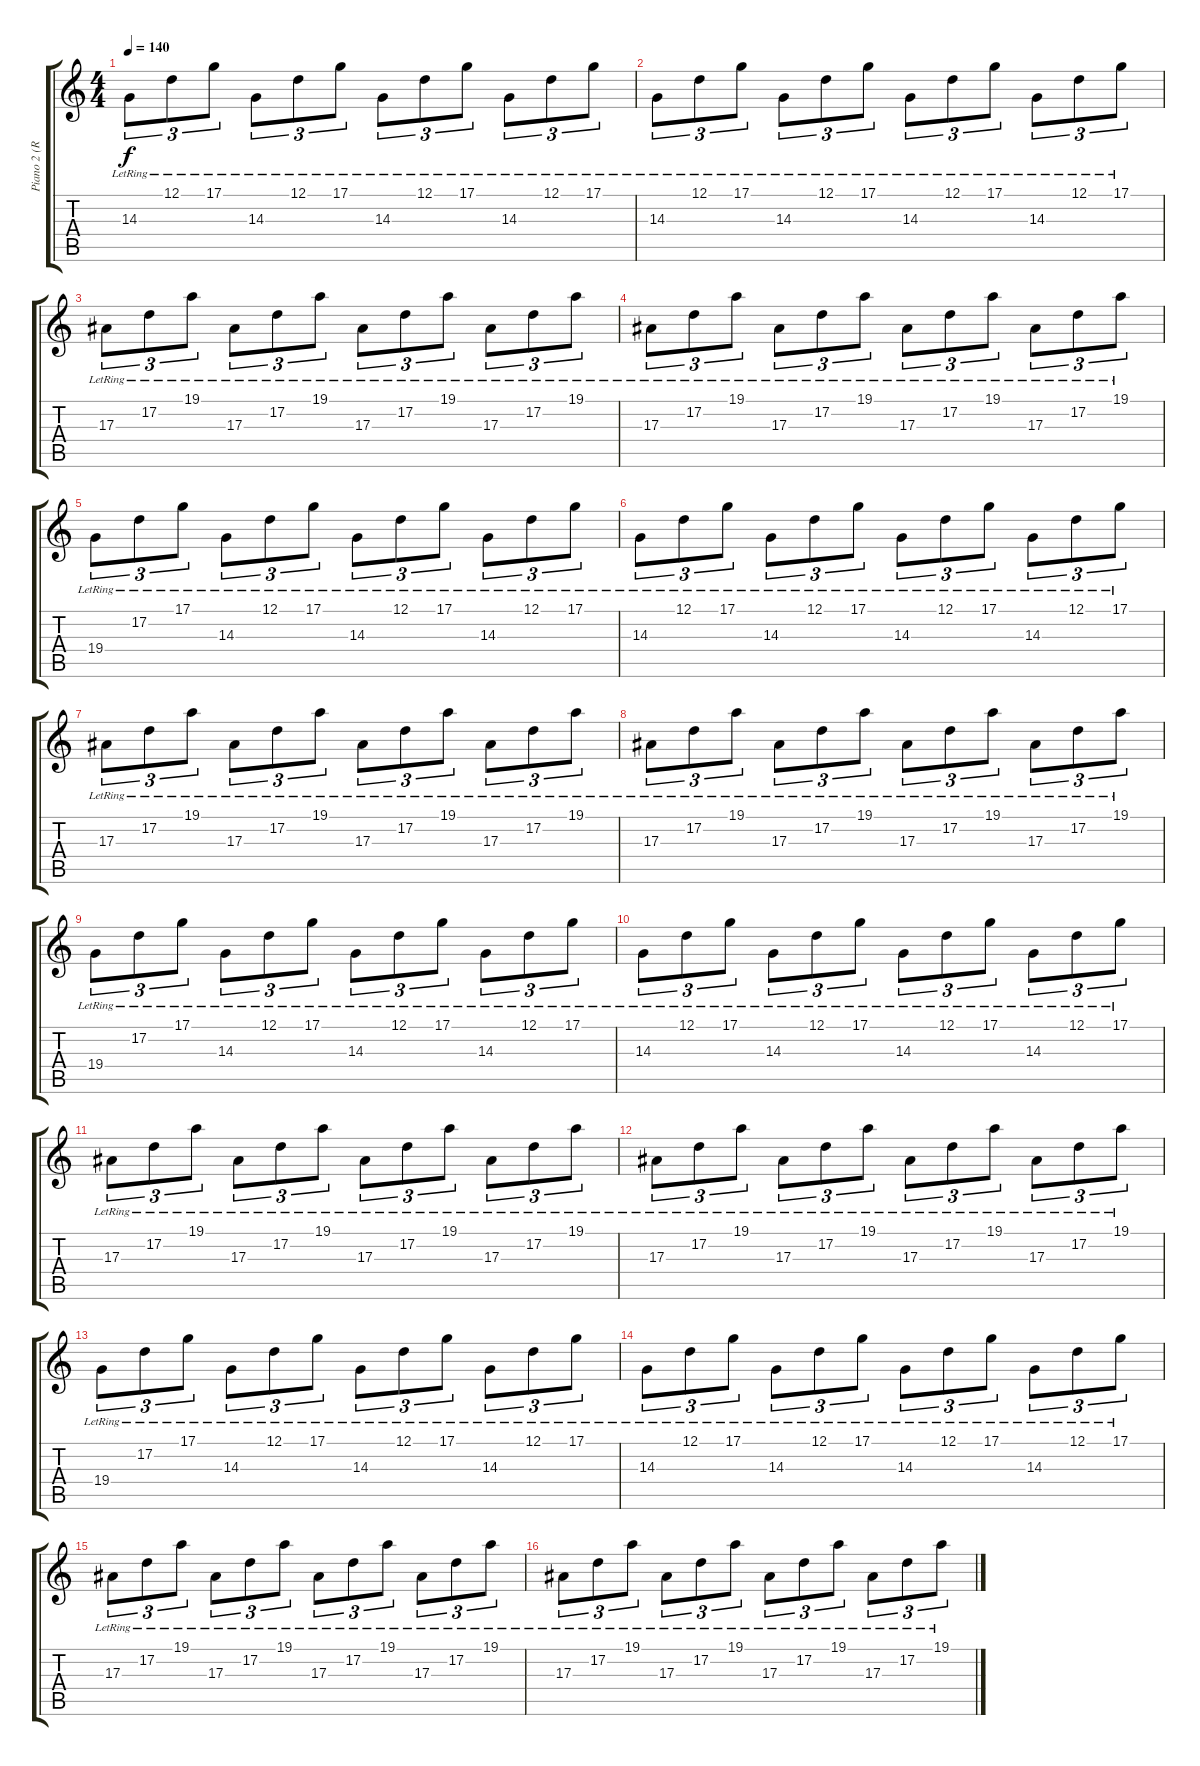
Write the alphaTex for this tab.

\track ("Piano 2 (Right Hand)" "Piano 2 (R") {instrument brightacousticpiano}
\staff {score tabs}
\tuning (D4 A3 F3 C3 G2 C2) {hide}
\ts (4 4)
\tempo 140
\clef g2
\ks c
14.3{lr}.8{tu (3 2) dy f} 12.1{lr}.8{tu (3 2)} 17.1{lr}.8{tu (3 2)} 14.3{lr}.8{tu (3 2)} 12.1{lr}.8{tu (3 2)} 17.1{lr}.8{tu (3 2)} 14.3{lr}.8{tu (3 2)} 12.1{lr}.8{tu (3 2)} 17.1{lr}.8{tu (3 2)} 14.3{lr}.8{tu (3 2)} 12.1{lr}.8{tu (3 2)} 17.1{lr}.8{tu (3 2)} |
14.3{lr}.8{tu (3 2)} 12.1{lr}.8{tu (3 2)} 17.1{lr}.8{tu (3 2)} 14.3{lr}.8{tu (3 2)} 12.1{lr}.8{tu (3 2)} 17.1{lr}.8{tu (3 2)} 14.3{lr}.8{tu (3 2)} 12.1{lr}.8{tu (3 2)} 17.1{lr}.8{tu (3 2)} 14.3{lr}.8{tu (3 2)} 12.1{lr}.8{tu (3 2)} 17.1{lr}.8{tu (3 2)} |
17.3{lr}.8{tu (3 2)} 17.2{lr}.8{tu (3 2)} 19.1{lr}.8{tu (3 2)} 17.3{lr}.8{tu (3 2)} 17.2{lr}.8{tu (3 2)} 19.1{lr}.8{tu (3 2)} 17.3{lr}.8{tu (3 2)} 17.2{lr}.8{tu (3 2)} 19.1{lr}.8{tu (3 2)} 17.3{lr}.8{tu (3 2)} 17.2{lr}.8{tu (3 2)} 19.1{lr}.8{tu (3 2)} |
17.3{lr}.8{tu (3 2)} 17.2{lr}.8{tu (3 2)} 19.1{lr}.8{tu (3 2)} 17.3{lr}.8{tu (3 2)} 17.2{lr}.8{tu (3 2)} 19.1{lr}.8{tu (3 2)} 17.3{lr}.8{tu (3 2)} 17.2{lr}.8{tu (3 2)} 19.1{lr}.8{tu (3 2)} 17.3{lr}.8{tu (3 2)} 17.2{lr}.8{tu (3 2)} 19.1{lr}.8{tu (3 2)} |
19.4{lr}.8{tu (3 2)} 17.2{lr}.8{tu (3 2)} 17.1{lr}.8{tu (3 2)} 14.3{lr}.8{tu (3 2)} 12.1{lr}.8{tu (3 2)} 17.1{lr}.8{tu (3 2)} 14.3{lr}.8{tu (3 2)} 12.1{lr}.8{tu (3 2)} 17.1{lr}.8{tu (3 2)} 14.3{lr}.8{tu (3 2)} 12.1{lr}.8{tu (3 2)} 17.1{lr}.8{tu (3 2)} |
14.3{lr}.8{tu (3 2)} 12.1{lr}.8{tu (3 2)} 17.1{lr}.8{tu (3 2)} 14.3{lr}.8{tu (3 2)} 12.1{lr}.8{tu (3 2)} 17.1{lr}.8{tu (3 2)} 14.3{lr}.8{tu (3 2)} 12.1{lr}.8{tu (3 2)} 17.1{lr}.8{tu (3 2)} 14.3{lr}.8{tu (3 2)} 12.1{lr}.8{tu (3 2)} 17.1{lr}.8{tu (3 2)} |
17.3{lr}.8{tu (3 2)} 17.2{lr}.8{tu (3 2)} 19.1{lr}.8{tu (3 2)} 17.3{lr}.8{tu (3 2)} 17.2{lr}.8{tu (3 2)} 19.1{lr}.8{tu (3 2)} 17.3{lr}.8{tu (3 2)} 17.2{lr}.8{tu (3 2)} 19.1{lr}.8{tu (3 2)} 17.3{lr}.8{tu (3 2)} 17.2{lr}.8{tu (3 2)} 19.1{lr}.8{tu (3 2)} |
17.3{lr}.8{tu (3 2)} 17.2{lr}.8{tu (3 2)} 19.1{lr}.8{tu (3 2)} 17.3{lr}.8{tu (3 2)} 17.2{lr}.8{tu (3 2)} 19.1{lr}.8{tu (3 2)} 17.3{lr}.8{tu (3 2)} 17.2{lr}.8{tu (3 2)} 19.1{lr}.8{tu (3 2)} 17.3{lr}.8{tu (3 2)} 17.2{lr}.8{tu (3 2)} 19.1{lr}.8{tu (3 2)} |
19.4{lr}.8{tu (3 2)} 17.2{lr}.8{tu (3 2)} 17.1{lr}.8{tu (3 2)} 14.3{lr}.8{tu (3 2)} 12.1{lr}.8{tu (3 2)} 17.1{lr}.8{tu (3 2)} 14.3{lr}.8{tu (3 2)} 12.1{lr}.8{tu (3 2)} 17.1{lr}.8{tu (3 2)} 14.3{lr}.8{tu (3 2)} 12.1{lr}.8{tu (3 2)} 17.1{lr}.8{tu (3 2)} |
14.3{lr}.8{tu (3 2)} 12.1{lr}.8{tu (3 2)} 17.1{lr}.8{tu (3 2)} 14.3{lr}.8{tu (3 2)} 12.1{lr}.8{tu (3 2)} 17.1{lr}.8{tu (3 2)} 14.3{lr}.8{tu (3 2)} 12.1{lr}.8{tu (3 2)} 17.1{lr}.8{tu (3 2)} 14.3{lr}.8{tu (3 2)} 12.1{lr}.8{tu (3 2)} 17.1{lr}.8{tu (3 2)} |
17.3{lr}.8{tu (3 2)} 17.2{lr}.8{tu (3 2)} 19.1{lr}.8{tu (3 2)} 17.3{lr}.8{tu (3 2)} 17.2{lr}.8{tu (3 2)} 19.1{lr}.8{tu (3 2)} 17.3{lr}.8{tu (3 2)} 17.2{lr}.8{tu (3 2)} 19.1{lr}.8{tu (3 2)} 17.3{lr}.8{tu (3 2)} 17.2{lr}.8{tu (3 2)} 19.1{lr}.8{tu (3 2)} |
17.3{lr}.8{tu (3 2)} 17.2{lr}.8{tu (3 2)} 19.1{lr}.8{tu (3 2)} 17.3{lr}.8{tu (3 2)} 17.2{lr}.8{tu (3 2)} 19.1{lr}.8{tu (3 2)} 17.3{lr}.8{tu (3 2)} 17.2{lr}.8{tu (3 2)} 19.1{lr}.8{tu (3 2)} 17.3{lr}.8{tu (3 2)} 17.2{lr}.8{tu (3 2)} 19.1{lr}.8{tu (3 2)} |
19.4{lr}.8{tu (3 2)} 17.2{lr}.8{tu (3 2)} 17.1{lr}.8{tu (3 2)} 14.3{lr}.8{tu (3 2)} 12.1{lr}.8{tu (3 2)} 17.1{lr}.8{tu (3 2)} 14.3{lr}.8{tu (3 2)} 12.1{lr}.8{tu (3 2)} 17.1{lr}.8{tu (3 2)} 14.3{lr}.8{tu (3 2)} 12.1{lr}.8{tu (3 2)} 17.1{lr}.8{tu (3 2)} |
14.3{lr}.8{tu (3 2)} 12.1{lr}.8{tu (3 2)} 17.1{lr}.8{tu (3 2)} 14.3{lr}.8{tu (3 2)} 12.1{lr}.8{tu (3 2)} 17.1{lr}.8{tu (3 2)} 14.3{lr}.8{tu (3 2)} 12.1{lr}.8{tu (3 2)} 17.1{lr}.8{tu (3 2)} 14.3{lr}.8{tu (3 2)} 12.1{lr}.8{tu (3 2)} 17.1{lr}.8{tu (3 2)} |
17.3{lr}.8{tu (3 2)} 17.2{lr}.8{tu (3 2)} 19.1{lr}.8{tu (3 2)} 17.3{lr}.8{tu (3 2)} 17.2{lr}.8{tu (3 2)} 19.1{lr}.8{tu (3 2)} 17.3{lr}.8{tu (3 2)} 17.2{lr}.8{tu (3 2)} 19.1{lr}.8{tu (3 2)} 17.3{lr}.8{tu (3 2)} 17.2{lr}.8{tu (3 2)} 19.1{lr}.8{tu (3 2)} |
17.3{lr}.8{tu (3 2)} 17.2{lr}.8{tu (3 2)} 19.1{lr}.8{tu (3 2)} 17.3{lr}.8{tu (3 2)} 17.2{lr}.8{tu (3 2)} 19.1{lr}.8{tu (3 2)} 17.3{lr}.8{tu (3 2)} 17.2{lr}.8{tu (3 2)} 19.1{lr}.8{tu (3 2)} 17.3{lr}.8{tu (3 2)} 17.2{lr}.8{tu (3 2)} 19.1{lr}.8{tu (3 2)}
